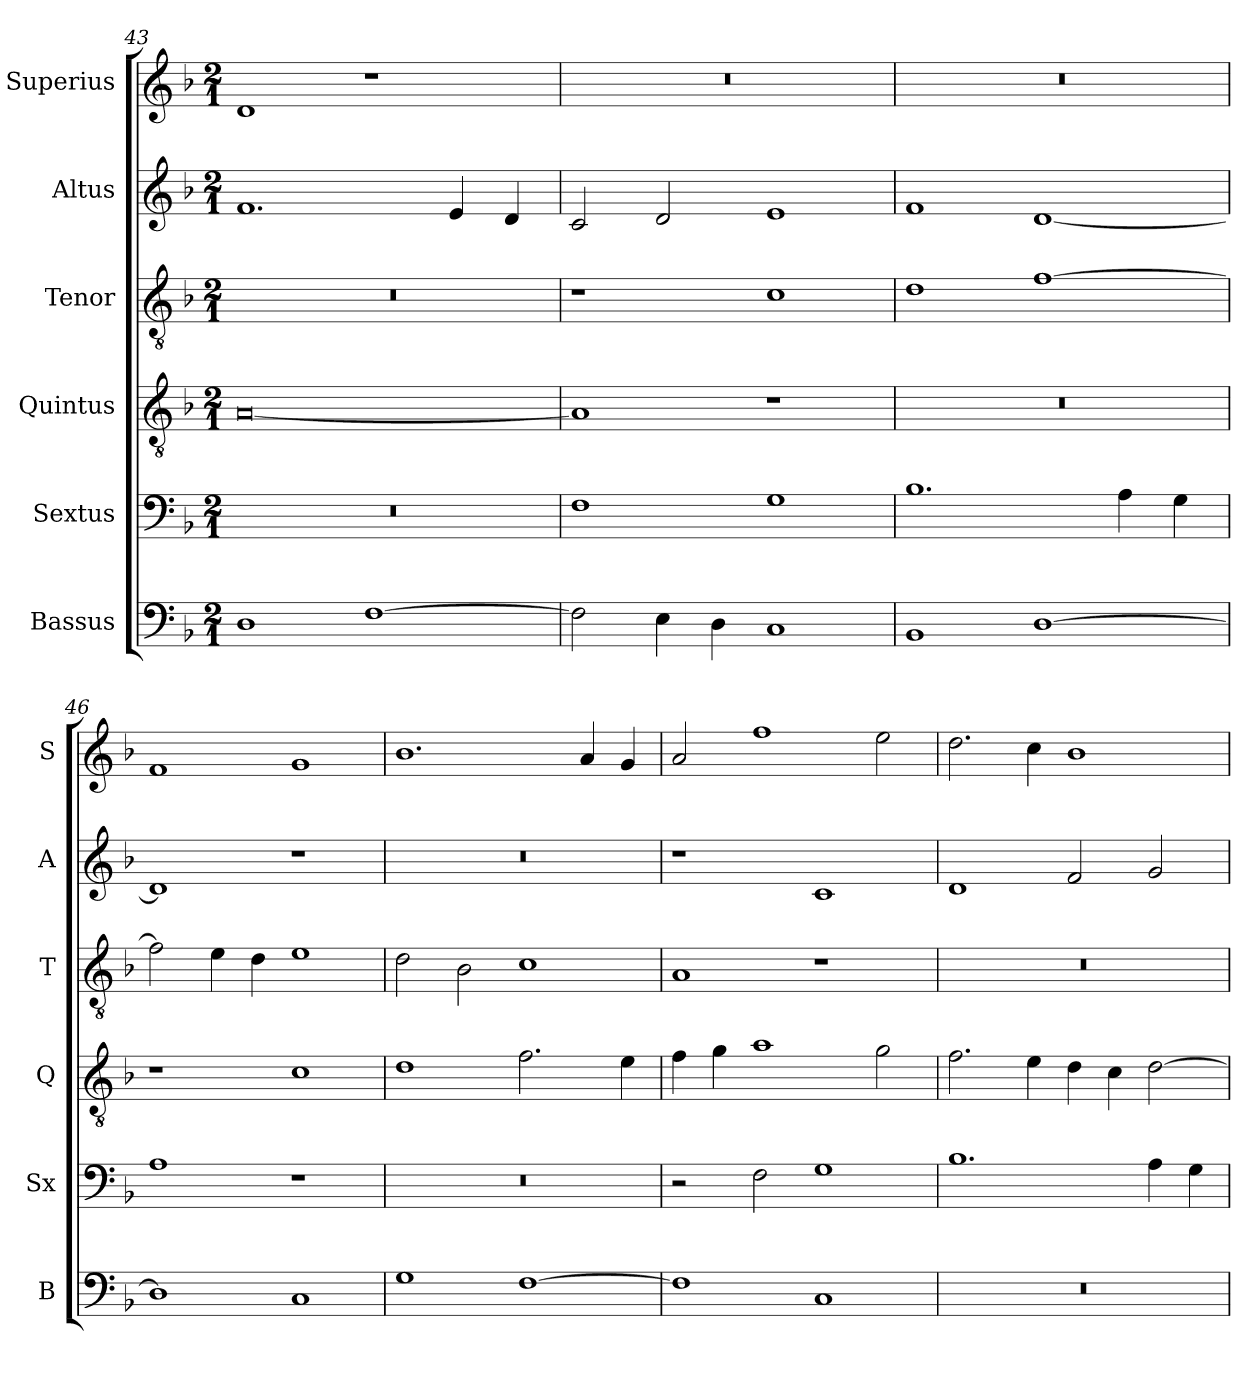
**kern	**kern	**kern	**kern	**kern	**kern
*part6	*part5	*part4	*part3	*part2	*part1
*staff6	*staff5	*staff4	*staff3	*staff2	*staff1
*I"Bassus	*I"Sextus	*I"Quintus	*I"Tenor	*I"Altus	*I"Superius
*I'B	*I'Sx	*I'Q	*I'T	*I'A	*I'S
*clefF4	*clefF4	*clefGv2	*clefGv2	*clefG2	*clefG2
*k[b-]	*k[b-]	*k[b-]	*k[b-]	*k[b-]	*k[b-]
*M2/1	*M2/1	*M2/1	*M2/1	*M2/1	*M2/1
=43	=43	=43	=43	=43	=43
1D	0r	[0A	0r	1.f	1d
[1F	.	.	.	.	1r
.	.	.	.	4e/	.
.	.	.	.	4d/	.
=44	=44	=44	=44	=44	=44
2F\]	1F	1A]	1r	2c/	0r
4E\	.	.	.	2d/	.
4D\	.	.	.	.	.
1C	1G	1r	1c	1e	.
=45	=45	=45	=45	=45	=45
1BB-	1.B-	0r	1d	1f	0r
[1D	.	.	[1f	[1d	.
.	4A\	.	.	.	.
.	4G\	.	.	.	.
=46	=46	=46	=46	=46	=46
1D]	1A	1r	2f\]	1d]	1f
.	.	.	4e\	.	.
.	.	.	4d\	.	.
1C	1r	1c	1e	1r	1g
=47	=47	=47	=47	=47	=47
1G	0r	1d	2d\	0r	1.b-
.	.	.	2B-\	.	.
[1F	.	2.f\	1c	.	.
.	.	.	.	.	4a/
.	.	4e\	.	.	4g/
=48	=48	=48	=48	=48	=48
1F]	2r	4f\	1A	1r	2a/
.	.	4g\	.	.	.
.	2F\	1a	.	.	1ff
1C	1G	.	1r	1c	.
.	.	2g\	.	.	2ee\
=49	=49	=49	=49	=49	=49
0r	1.B-	2.f\	0r	1d	2.dd\
.	.	4e\	.	.	4cc\
.	.	4d\	.	2f/	1b-
.	.	4c\	.	.	.
.	4A\	[2d\	.	2g/	.
.	4G\	.	.	.	.
=	=	=	=	=	=
*-	*-	*-	*-	*-	*-
